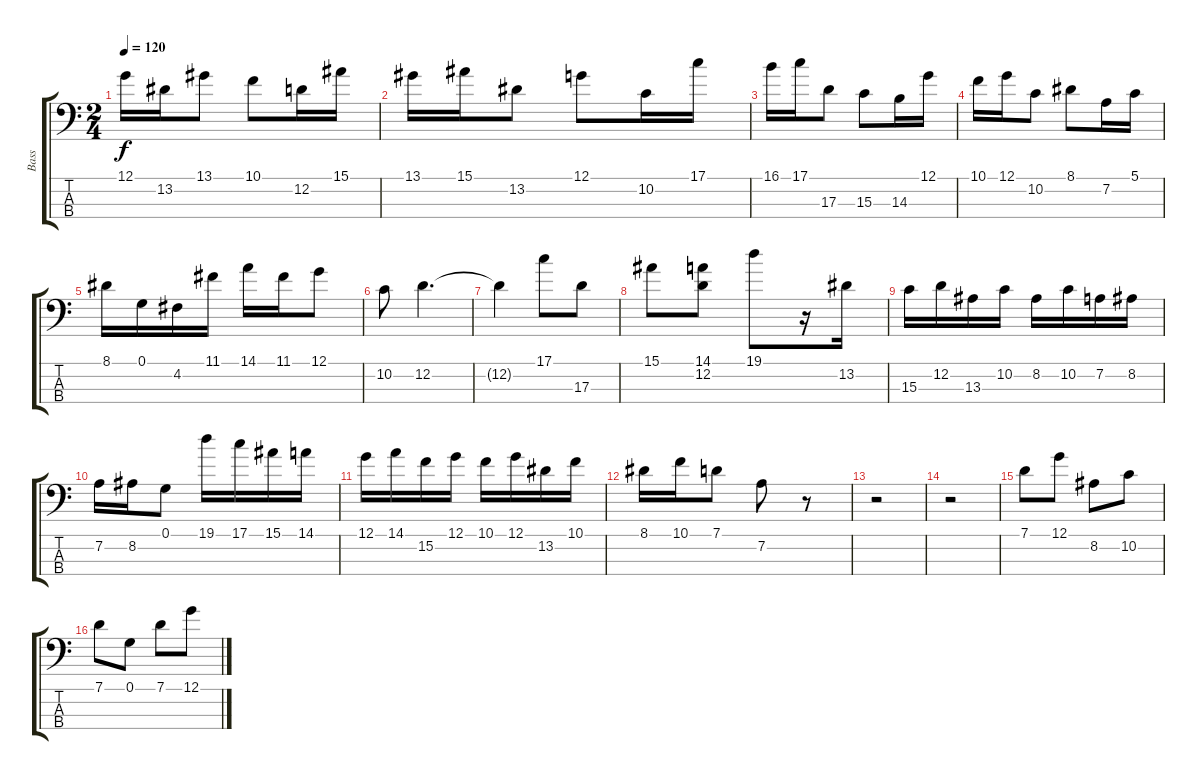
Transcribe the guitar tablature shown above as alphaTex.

\track ("Bass" "Bass") {instrument electricbassfinger}
\staff {score tabs}
\tuning (G2 D2 A1 E1) {hide}
\ts (2 4)
\tempo 120
\clef f4
\ks c
12.1.16{dy f} 13.2.16 13.1.8 10.1.8 12.2.16 15.1.16 |
13.1.16 15.1.16 13.2.8 12.1.8 10.2.16 17.1.16 |
16.1.16 17.1.16 17.3.8 15.3.8 14.3.16 12.1.16 |
10.1.16 12.1.16 10.2.8 8.1.8 7.2.16 5.1.16 |
8.1.16 0.1.16 4.2.16 11.1.16 14.1.16 11.1.16 12.1.8 |
10.2.8 12.2.4{d} |
12.2{t}.4 17.1.8 17.3.8 |
15.1.8 (14.1 12.2).8 19.1.8 r.16 13.2.16 |
15.3.16 12.2.16 13.3.16 10.2.16 8.2.16 10.2.16 7.2.16 8.2.16 |
7.2.16 8.2.16 0.1.8 19.1.16 17.1.16 15.1.16 14.1.16 |
12.1.16 14.1.16 15.2.16 12.1.16 10.1.16 12.1.16 13.2.16 10.1.16 |
8.1.16 10.1.16 7.1.8 7.2.8 r.8 |
r.2 |
r.2 |
7.1.8 12.1.8 8.2.8 10.2.8 |
7.1.8 0.1.8 7.1.8 12.1.8
